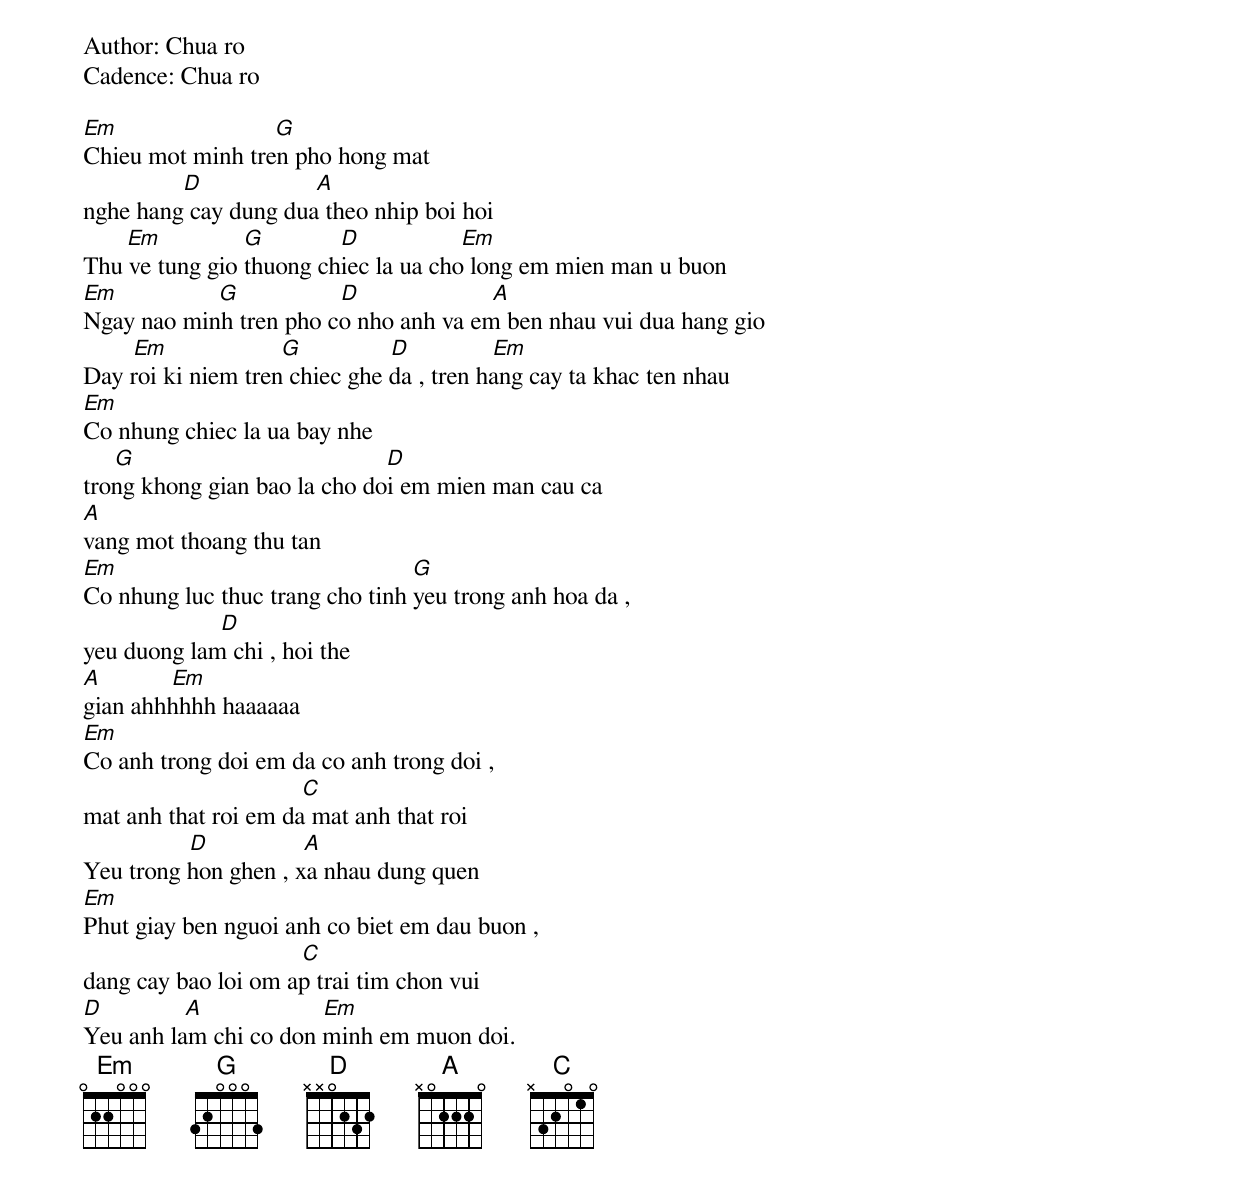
Author: Chua ro
Cadence: Chua ro

[Em]                         [G]
Chieu mot minh tren pho hong mat
                [D]                  [A]
nghe hang cay dung dua theo nhip boi hoi
       [Em]             [G]            [D]                [Em]
Thu ve tung gio thuong chiec la ua cho long em mien man u buon
[Em]                [G]                [D]                     [A]
Ngay nao minh tren pho co nho anh va em ben nhau vui dua hang gio
        [Em]                  [G]              [D]             [Em]
Day roi ki niem tren chiec ghe da , tren hang cay ta khac ten nhau
[Em]
Co nhung chiec la ua bay nhe
     [G]                                        [D]
trong khong gian bao la cho doi em mien man cau ca
[A]
vang mot thoang thu tan
[Em]                                               [G]
Co nhung luc thuc trang cho tinh yeu trong anh hoa da ,
                      [D]
yeu duong lam chi , hoi the
[A]           [Em]
gian ahhhhhh haaaaaa
[Em]
Co anh trong doi em da co anh trong doi ,
                                   [C]
mat anh that roi em da mat anh that roi
                 [D]               [A]
Yeu trong hon ghen , xa nhau dung quen
[Em]
Phut giay ben nguoi anh co biet em dau buon ,
                                   [C]
dang cay bao loi om ap trai tim chon vui
[D]             [A]                   [Em]
Yeu anh lam chi co don minh em muon doi.
